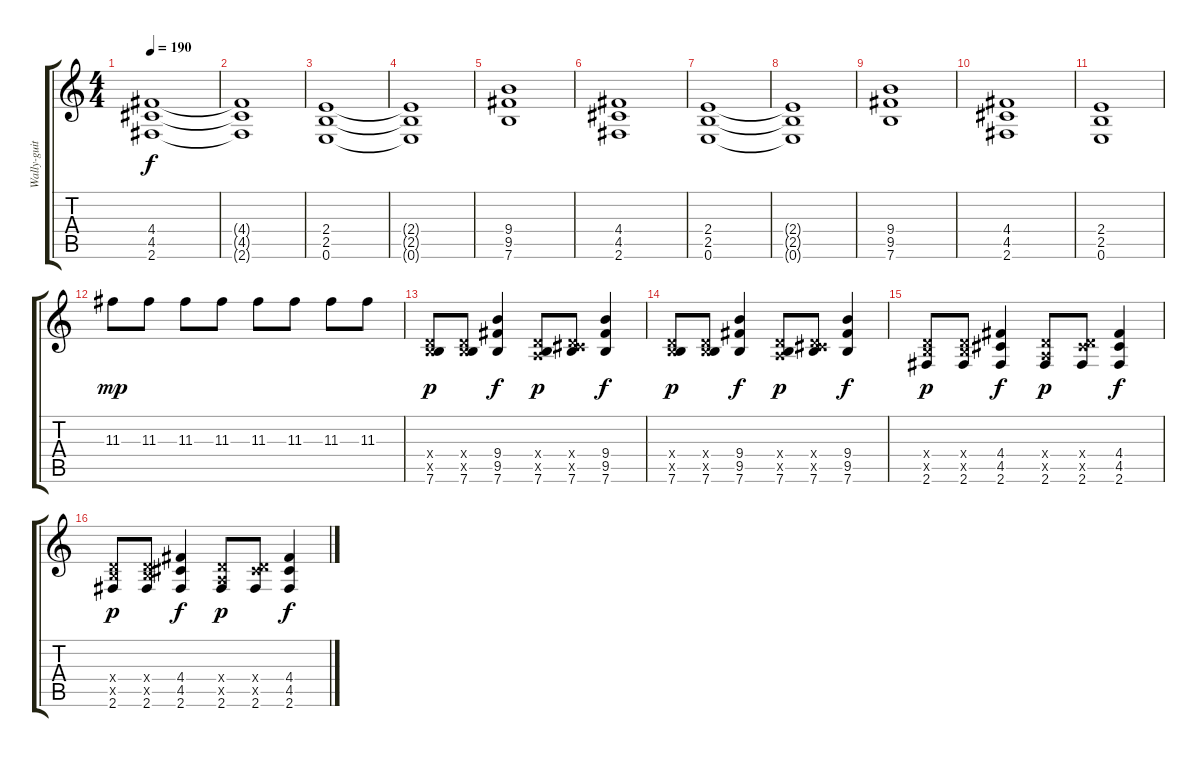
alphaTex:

\track ("Wally-guitarra base" "Wally-guit") {instrument overdrivenguitar}
\staff {score tabs}
\tuning (E4 B3 G3 D3 A2 E2) {hide}
\ts (4 4)
\tempo 190
\clef g2
\ks c
(4.4 4.5 2.6).1{dy f} |
(4.4{t} 4.5{t} 2.6{t}).1 |
(2.4 2.5 0.6).1 |
(2.4{t} 2.5{t} 0.6{t}).1 |
(9.4 9.5 7.6).1 |
(4.4 4.5 2.6).1 |
(2.4 2.5 0.6).1 |
(2.4{t} 2.5{t} 0.6{t}).1 |
(9.4 9.5 7.6).1 |
(4.4 4.5 2.6).1 |
(2.4 2.5 0.6).1 |
11.3.8{dy mp} 11.3.8 11.3.8 11.3.8 11.3.8 11.3.8 11.3.8 11.3.8 |
(0.4{x} 2.5{x} 7.6).8{dy p} (0.4{x} 2.5{x} 7.6).8 (9.4 9.5 7.6).4{dy f} (0.4{x} 0.5{x} 7.6).8{dy p} (0.4{x} 4.5{x} 7.6).8 (9.4 9.5 7.6).4{dy f} |
(0.4{x} 2.5{x} 7.6).8{dy p} (0.4{x} 2.5{x} 7.6).8 (9.4 9.5 7.6).4{dy f} (0.4{x} 0.5{x} 7.6).8{dy p} (0.4{x} 4.5{x} 7.6).8 (9.4 9.5 7.6).4{dy f} |
(0.4{x} 2.5{x} 2.6).8{dy p} (0.4{x} 2.5{x} 2.6).8 (4.4 4.5 2.6).4{dy f} (0.4{x} 0.5{x} 2.6).8{dy p} (0.4{x} 4.5{x} 2.6).8 (4.4 4.5 2.6).4{dy f} |
(0.4{x} 2.5{x} 2.6).8{dy p} (0.4{x} 2.5{x} 2.6).8 (4.4 4.5 2.6).4{dy f} (0.4{x} 0.5{x} 2.6).8{dy p} (0.4{x} 4.5{x} 2.6).8 (4.4 4.5 2.6).4{dy f}
